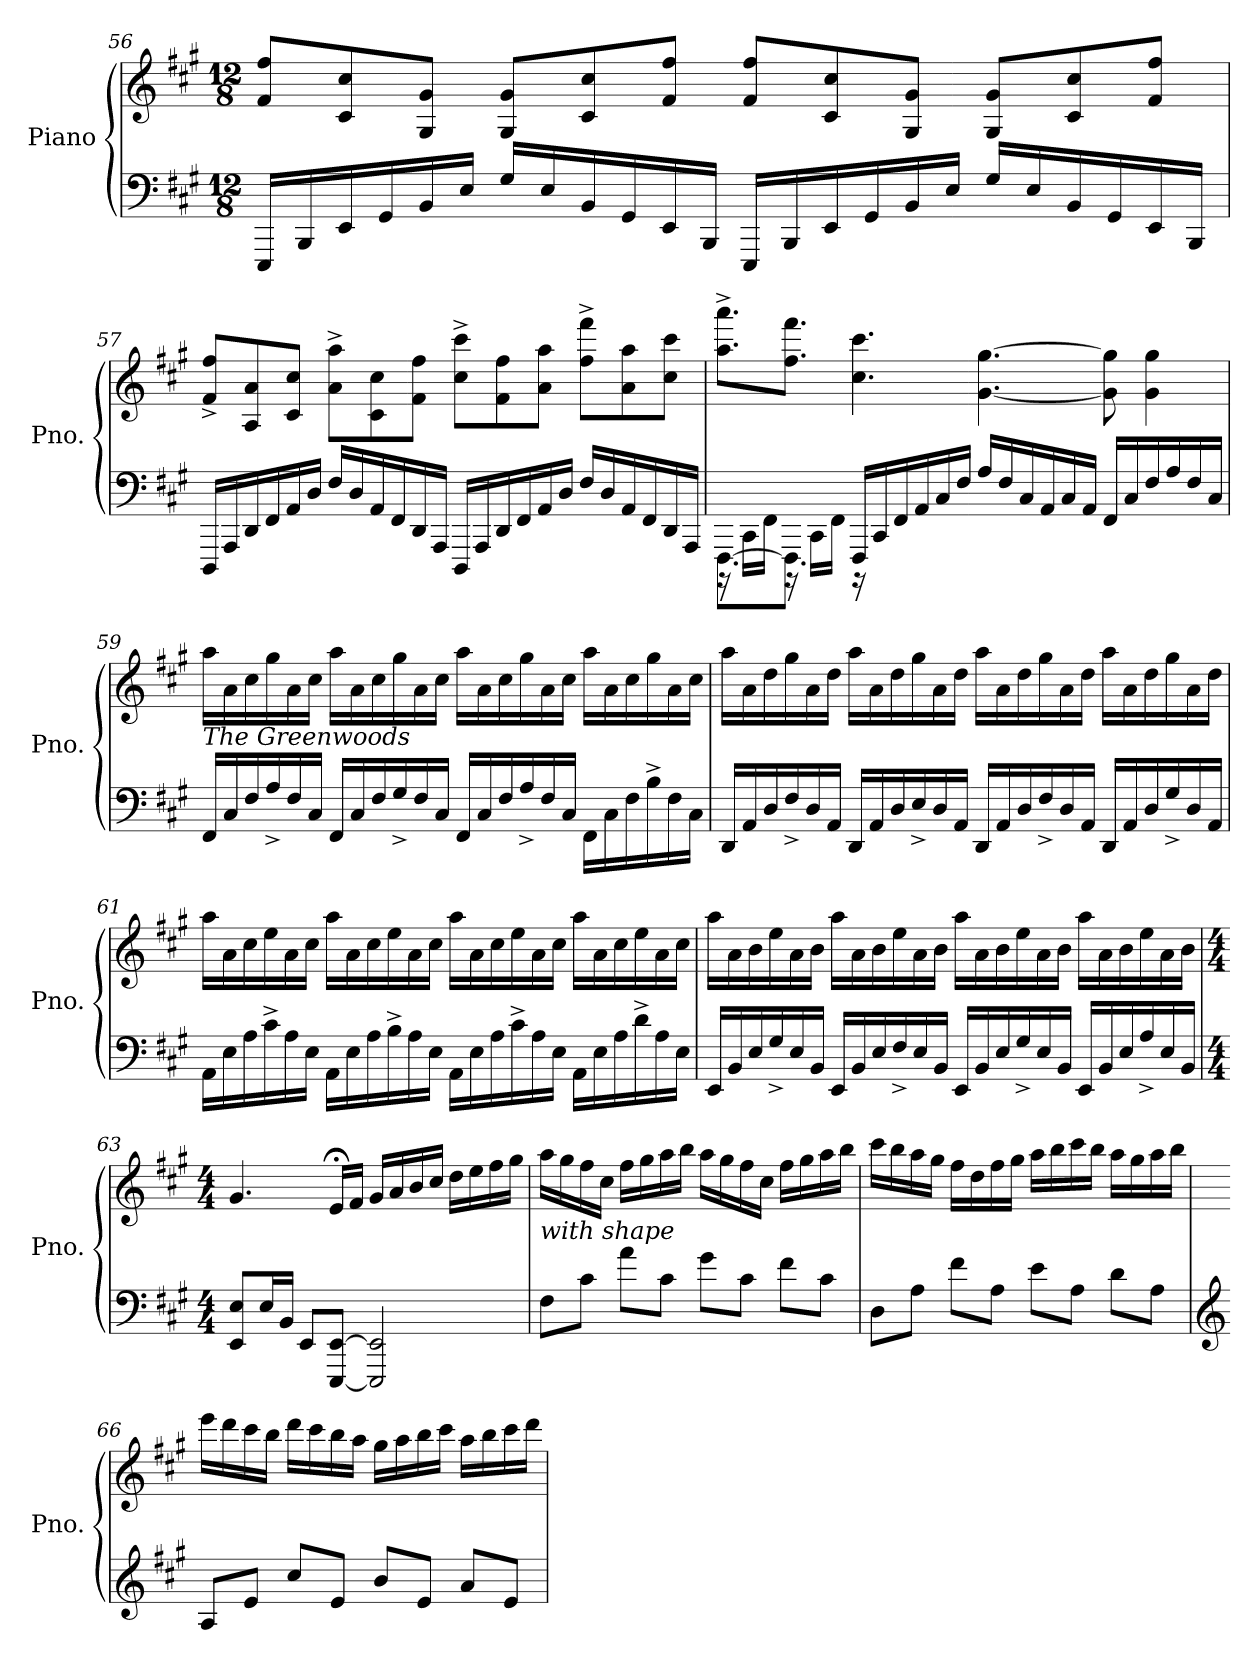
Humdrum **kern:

**kern	**kern
*part1	*part1
*staff2	*staff1
*I"Piano	*
*I'Pno.	*
*clefF4	*clefG2
*k[f#c#g#]	*k[f#c#g#]
*M12/8	*M12/8
=56	=56
16EEE/LL	8f#/ 8ff#/L
16BBB/	.
16EE/	8c#/ 8cc#/
16GG#/	.
16BB/	8G#/ 8g#/J
16E/JJ	.
16G#/LL	8G#/ 8g#/L
16E/	.
16BB/	8c#/ 8cc#/
16GG#/	.
16EE/	8f#/ 8ff#/J
16BBB/JJ	.
16EEE/LL	8f#/ 8ff#/L
16BBB/	.
16EE/	8c#/ 8cc#/
16GG#/	.
16BB/	8G#/ 8g#/J
16E/JJ	.
16G#/LL	8G#/ 8g#/L
16E/	.
16BB/	8c#/ 8cc#/
16GG#/	.
16EE/	8f#/ 8ff#/J
16BBB/JJ	.
!!LO:LB:g=z
=57	=57
16DDD/LL	8f#/^ 8ff#/^L
16AAA/	.
16DD/	8A/ 8a/
16FF#/	.
16AA/	8c#/ 8cc#/J
16D/JJ	.
16F#/LL	8a\^ 8aa\^L
16D/	.
16AA/	8c#\ 8cc#\
16FF#/	.
16DD/	8f#\ 8ff#\J
16AAA/JJ	.
16DDD/LL	8cc#\^ 8ccc#\^L
16AAA/	.
16DD/	8f#\ 8ff#\
16FF#/	.
16AA/	8a\ 8aa\J
16D/JJ	.
16F#/LL	8ff#\^ 8fff#\^L
16D/	.
16AA/	8a\ 8aa\
16FF#/	.
16DD/	8cc#\ 8ccc#\J
16AAA/JJ	.
=58	=58
*^	*
[8.FFF#\L	16r	8.aa\^ 8.aaa\^L
.	16CC#\LL	.
.	16FF#\JJ	.
8.FFF#\J]	16r	8.ff#\ 8.fff#\J
.	16CC#\LL	.
.	16FF#\JJ	.
16FFF#/LL	16r	4.cc#\ 4.ccc#\
16CC#/	1ryy	.
16FF#/	.	.
16AA/	.	.
16C#/	.	.
16F#/JJ	.	.
16A/LL	.	[4.g#\ [4.gg#\
16F#/	.	.
16C#/	.	.
16AA/	.	.
16C#/	.	.
16AA/JJ	.	.
16FF#/LL	.	8g#\] 8gg#\]
16C#/	.	.
16F#/	.	4g#\ 4gg#\
16A/	.	.
16F#/	.	.
16C#/JJ	16ryy	.
!!LO:LB:g=z
=59	=59	=59
!	!	!LO:TX:b:i:t=The Greenwoods
*v	*v	*
16FF#/LL	16aa\LL
16C#/	16a\
16F#/	16cc#\
16A^/	16gg#\
16F#/	16a\
16C#/JJ	16cc#\JJ
16FF#/LL	16aa\LL
16C#/	16a\
16F#/	16cc#\
16G#^/	16gg#\
16F#/	16a\
16C#/JJ	16cc#\JJ
16FF#/LL	16aa\LL
16C#/	16a\
16F#/	16cc#\
16A^/	16gg#\
16F#/	16a\
16C#/JJ	16cc#\JJ
16FF#\LL	16aa\LL
16C#\	16a\
16F#\	16cc#\
16B^\	16gg#\
16F#\	16a\
16C#\JJ	16cc#\JJ
=60	=60
16DD/LL	16aa\LL
16AA/	16a\
16D/	16dd\
16F#^/	16gg#\
16D/	16a\
16AA/JJ	16dd\JJ
16DD/LL	16aa\LL
16AA/	16a\
16D/	16dd\
16E^/	16gg#\
16D/	16a\
16AA/JJ	16dd\JJ
16DD/LL	16aa\LL
16AA/	16a\
16D/	16dd\
16F#^/	16gg#\
16D/	16a\
16AA/JJ	16dd\JJ
16DD/LL	16aa\LL
16AA/	16a\
16D/	16dd\
16G#^/	16gg#\
16D/	16a\
16AA/JJ	16dd\JJ
!!LO:LB:g=z
=61	=61
16AA\LL	16aa\LL
16E\	16a\
16A\	16cc#\
16c#^\	16ee\
16A\	16a\
16E\JJ	16cc#\JJ
16AA\LL	16aa\LL
16E\	16a\
16A\	16cc#\
16B^\	16ee\
16A\	16a\
16E\JJ	16cc#\JJ
16AA\LL	16aa\LL
16E\	16a\
16A\	16cc#\
16c#^\	16ee\
16A\	16a\
16E\JJ	16cc#\JJ
16AA\LL	16aa\LL
16E\	16a\
16A\	16cc#\
16d^\	16ee\
16A\	16a\
16E\JJ	16cc#\JJ
=62	=62
16EE/LL	16aa\LL
16BB/	16a\
16E/	16b\
16G#^/	16ee\
16E/	16a\
16BB/JJ	16b\JJ
16EE/LL	16aa\LL
16BB/	16a\
16E/	16b\
16F#^/	16ee\
16E/	16a\
16BB/JJ	16b\JJ
16EE/LL	16aa\LL
16BB/	16a\
16E/	16b\
16G#^/	16ee\
16E/	16a\
16BB/JJ	16b\JJ
16EE/LL	16aa\LL
16BB/	16a\
16E/	16b\
16A^/	16ee\
16E/	16a\
16BB/JJ	16b\JJ
!!LO:PB:g=z
=63	=63
*M4/4	*M4/4
*	*MM92
8EE/ 8E/L	4.g#/
16E/L	.
16BB/JJ	.
8EE/L	.
[8EEE/ [8EE/J	16e;</LL
.	16f#/JJ
2EEE/] 2EE/]	16g#/LL
.	16a/
.	16b/
.	16cc#/JJ
.	16dd\LL
.	16ee\
.	16ff#\
.	16gg#\JJ
=64	=64
!	!LO:TX:b:i:t=with shape
8F#\L	16aa\LL
.	16gg#\
8c#\J	16ff#\
.	16cc#\JJ
8a\L	16ff#\LL
.	16gg#\
8c#\J	16aa\
.	16bb\JJ
8g#\L	16aa\LL
.	16gg#\
8c#\J	16ff#\
.	16cc#\JJ
8f#\L	16ff#\LL
.	16gg#\
8c#\J	16aa\
.	16bb\JJ
=65	=65
8D\L	16ccc#\LL
.	16bb\
8A\J	16aa\
.	16gg#\JJ
8f#\L	16ff#\LL
.	16dd\
8A\J	16ff#\
.	16gg#\JJ
8e\L	16aa\LL
.	16bb\
8A\J	16ccc#\
.	16bb\JJ
8d\L	16aa\LL
.	16gg#\
8A\J	16aa\
.	16bb\JJ
!!LO:LB:g=z
=66	=66
*clefG2	*
8A/L	16eee\LL
.	16ddd\
8e/J	16ccc#\
.	16bb\JJ
8cc#/L	16ddd\LL
.	16ccc#\
8e/J	16bb\
.	16aa\JJ
8b/L	16gg#\LL
.	16aa\
8e/J	16bb\
.	16ccc#\JJ
8a/L	16aa\LL
.	16bb\
8e/J	16ccc#\
.	16ddd\JJ
=	=
*-	*-
